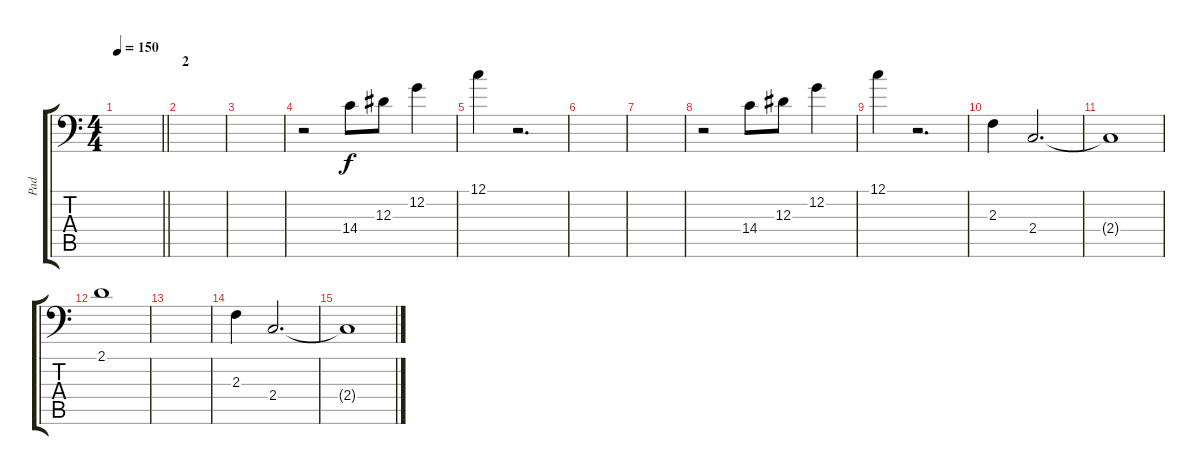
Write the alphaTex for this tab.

\track ("Pad" "Pad") {instrument pad1newage}
\staff {score tabs}
\tuning (C4 G3 Eb3 Bb2 F2 Bb1) {hide}
\ts (4 4)
\tempo 150
\clef f4
\barLineRight lightlight
\ks c
|
\section ("" "2")
|
|
r.2 14.4.8 12.3.8 12.2.4 |
12.1.4 r.2{d} |
|
|
r.2 14.4.8 12.3.8 12.2.4 |
12.1.4 r.2{d} |
2.3.4 2.4.2{d} |
2.4{t}.1 |
2.1.1 |
|
2.3.4 2.4.2{d} |
2.4{t}.1
